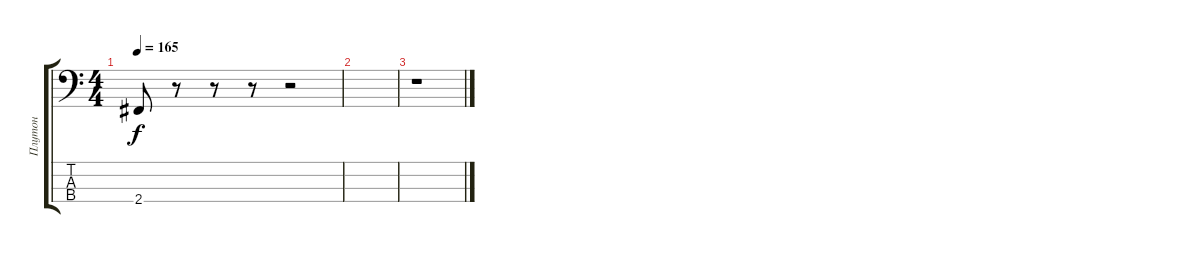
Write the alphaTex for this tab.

\track ("Плутон" "Плутон") {instrument electricbassfinger}
\staff {score tabs}
\tuning (G2 D2 A1 E1) {hide}
\ts (4 4)
\tempo 165
\clef f4
\ks c
2.4.8{dy f} r.8 r.8 r.8 r.2 |
|
r.1
